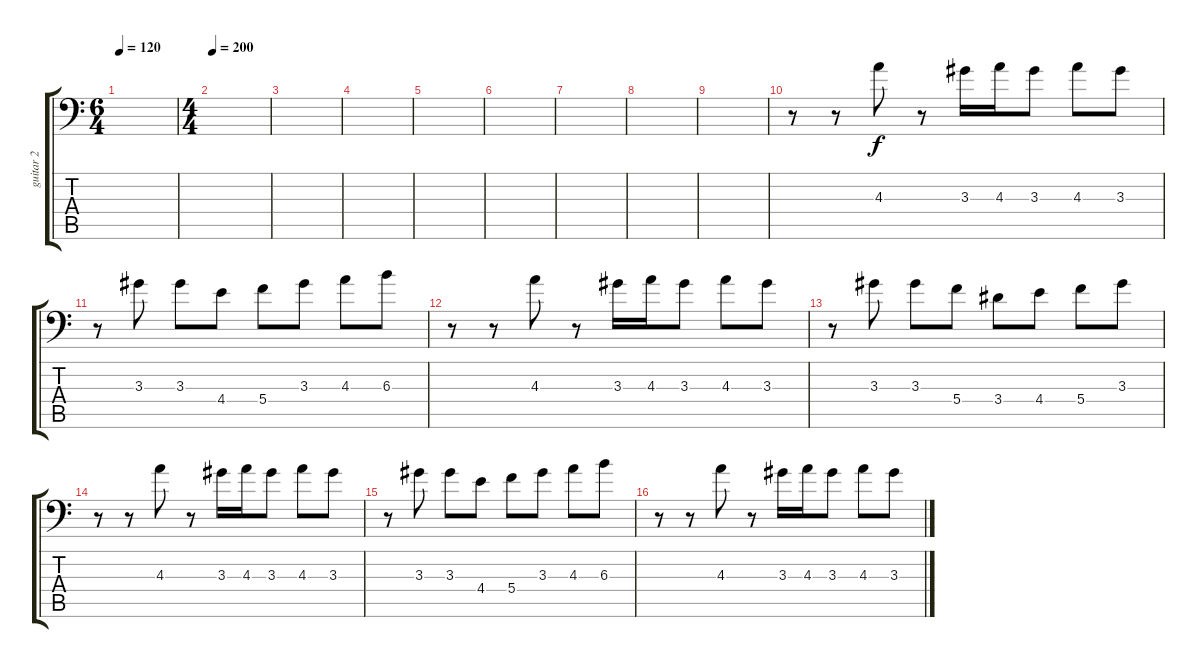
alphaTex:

\track ("guitar 2" "guitar 2") {instrument distortionguitar}
\staff {score tabs}
\tuning (D4 A3 F3 C3 G2 A1) {hide}
\ts (6 4)
\tempo 120
\clef f4
\ks c
|
\ts (4 4)
\tempo 200
|
|
|
|
|
|
|
|
r.8 r.8 4.3.8 r.8 3.3.16 4.3.16 3.3.8 4.3.8 3.3.8 |
r.8 3.3.8 3.3.8 4.4.8 5.4.8 3.3.8 4.3.8 6.3.8 |
r.8 r.8 4.3.8 r.8 3.3.16 4.3.16 3.3.8 4.3.8 3.3.8 |
r.8 3.3.8 3.3.8 5.4.8 3.4.8 4.4.8 5.4.8 3.3.8 |
r.8 r.8 4.3.8 r.8 3.3.16 4.3.16 3.3.8 4.3.8 3.3.8 |
r.8 3.3.8 3.3.8 4.4.8 5.4.8 3.3.8 4.3.8 6.3.8 |
r.8 r.8 4.3.8 r.8 3.3.16 4.3.16 3.3.8 4.3.8 3.3.8
